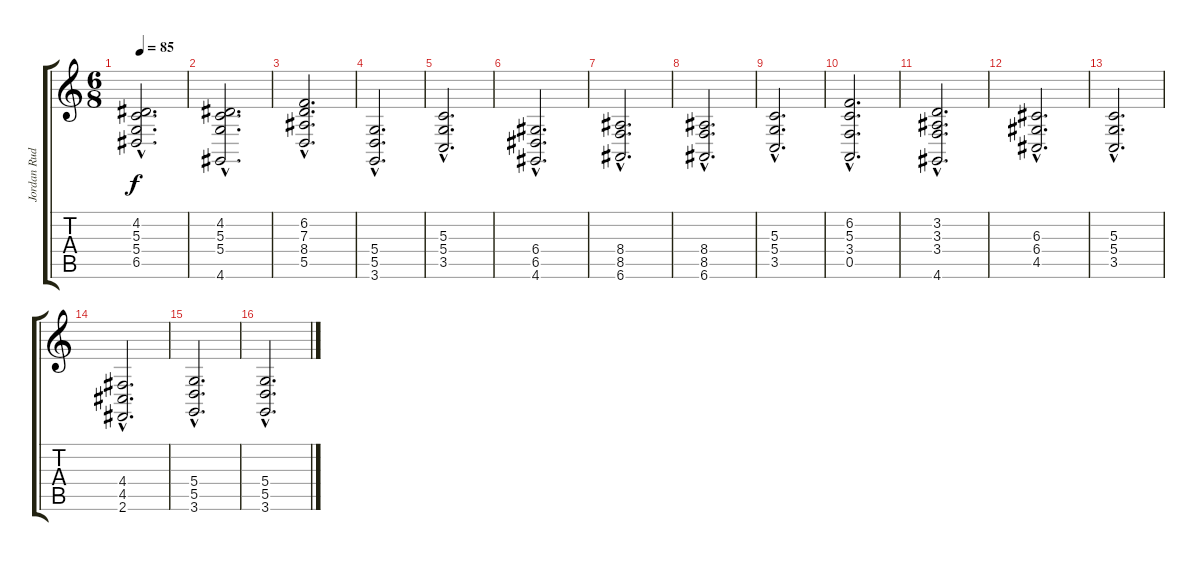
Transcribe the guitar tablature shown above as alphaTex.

\track ("Jordan Rudess" "Jordan Rud") {instrument stringensemble1}
\staff {score tabs}
\tuning (E4 B3 G3 D3 A2 E2) {hide}
\ts (6 8)
\tempo 85
\clef g2
\ks c
(4.2{hac} 5.3{hac} 5.4{hac} 6.5{hac}).2{d dy f instrument distortionguitar} |
(4.2{hac} 5.3{hac} 5.4{hac} 4.6{hac}).2{d} |
(6.2{hac} 7.3{hac} 8.4{hac} 5.5{hac}).2{d} |
(5.4{hac} 5.5{hac} 3.6{hac}).2{d} |
(5.3{hac} 5.4{hac} 3.5{hac}).2{d} |
(6.4{hac} 6.5{hac} 4.6{hac}).2{d} |
(8.4{hac} 8.5{hac} 6.6{hac}).2{d} |
(8.4{hac} 8.5{hac} 6.6{hac}).2{d} |
(5.3{hac} 5.4{hac} 3.5{hac}).2{d} |
(6.2{hac} 5.3{hac} 3.4{hac} 0.5{hac}).2{d} |
(3.2{hac} 3.3{hac} 3.4{hac} 4.6{hac}).2{d} |
(6.3{hac} 6.4{hac} 4.5{hac}).2{d} |
(5.3{hac} 5.4{hac} 3.5{hac}).2{d} |
(4.4{hac} 4.5{hac} 2.6{hac}).2{d} |
(5.4{hac} 5.5{hac} 3.6{hac}).2{d} |
(5.4{hac} 5.5{hac} 3.6{hac}).2{d}
